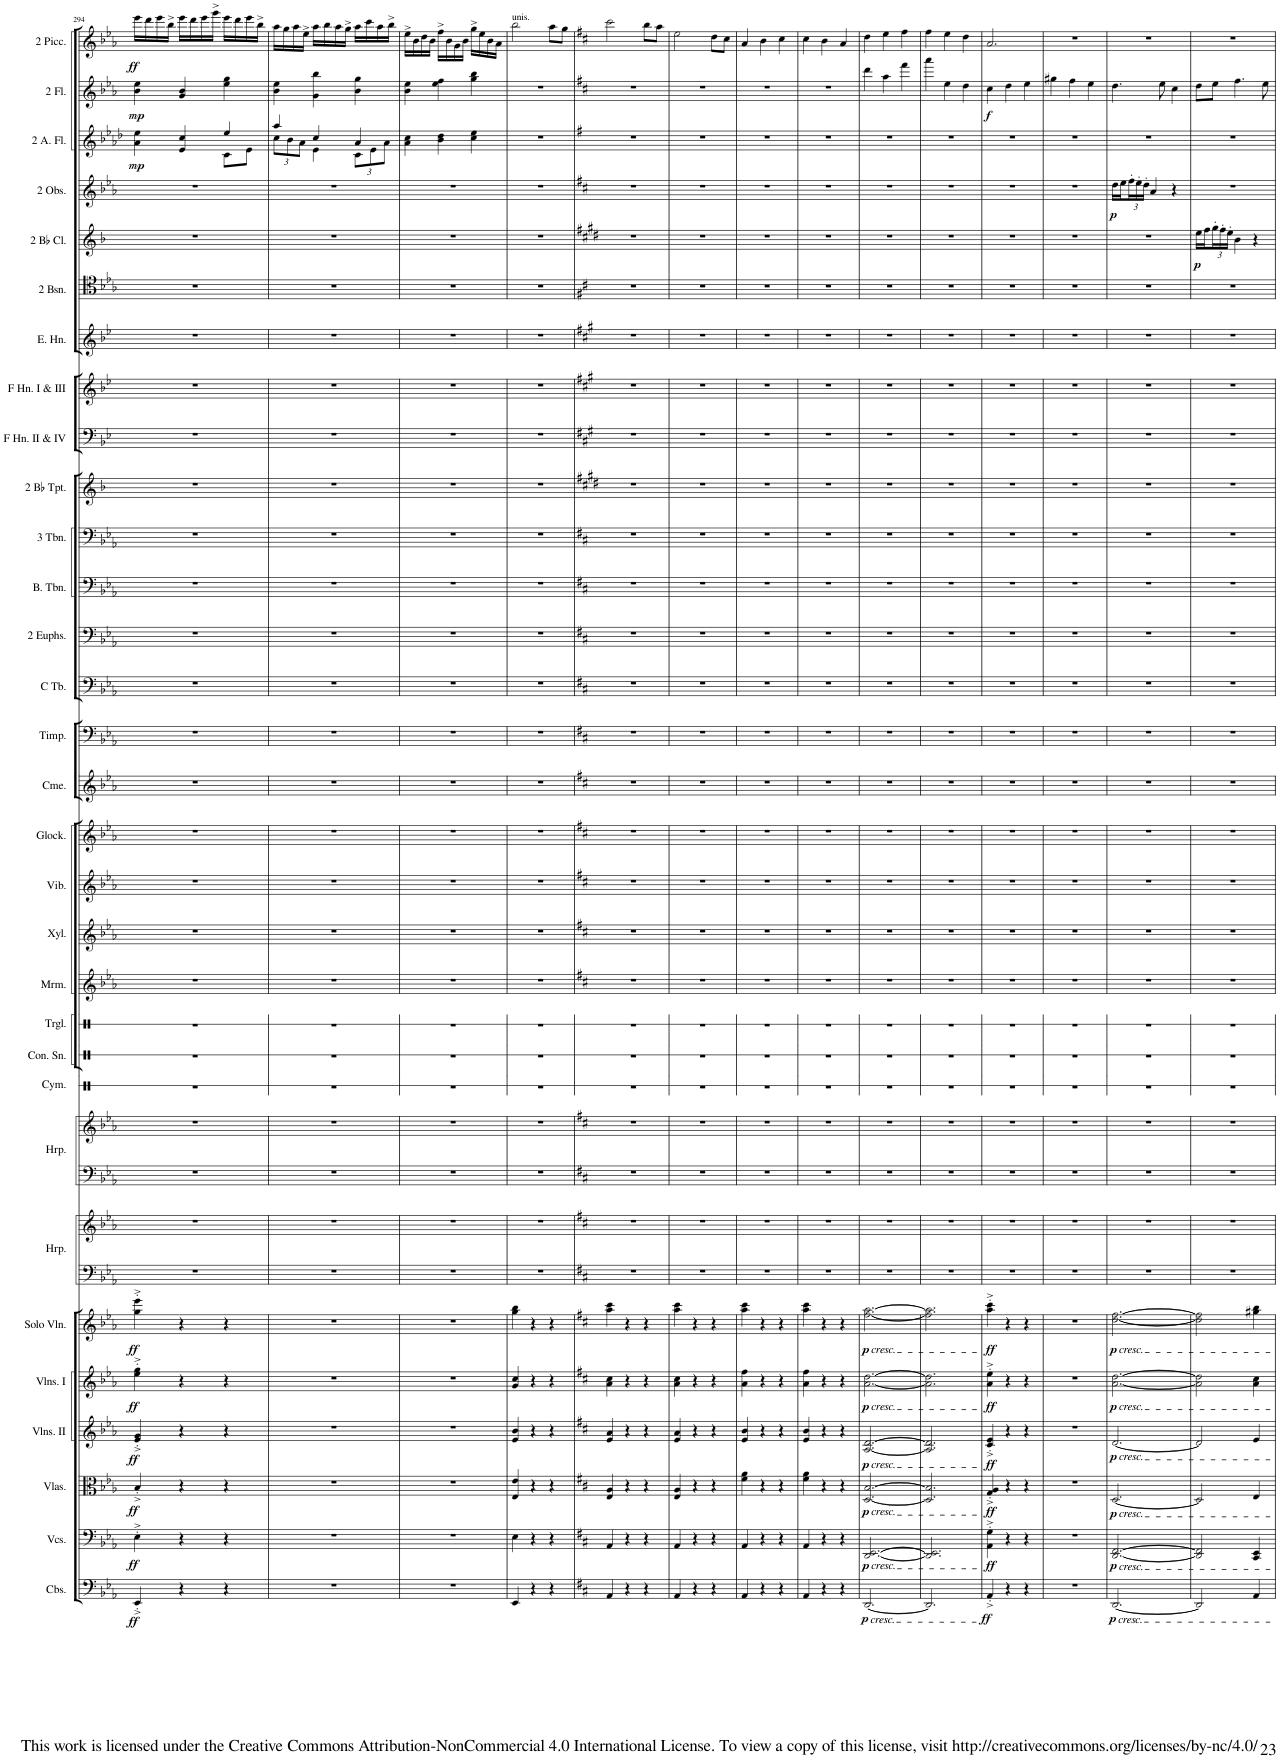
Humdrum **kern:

**kern	**dynam	**kern	**dynam	**kern	**dynam	**kern	**dynam	**kern	**dynam	**kern	**dynam	**kern	**kern	**kern	**kern	**kern	**kern	**kern	**kern	**kern	**kern	**kern	**kern	**kern	**kern	**kern	**kern	**kern	**kern	**kern	**kern	**kern	**kern	**kern	**dynam	**kern	**dynam	**kern	**dynam	**kern	**dynam	**kern	**dynam
*part31	*part31	*part30	*part30	*part29	*part29	*part28	*part28	*part27	*part27	*part26	*part26	*part25	*part25	*part24	*part24	*part23	*part22	*part21	*part20	*part19	*part18	*part17	*part16	*part15	*part14	*part13	*part12	*part11	*part10	*part9	*part8	*part7	*part6	*part5	*part5	*part4	*part4	*part3	*part3	*part2	*part2	*part1	*part1
*staff33	*staff33	*staff32	*staff32	*staff31	*staff31	*staff30	*staff30	*staff29	*staff29	*staff28	*staff28	*staff27	*staff26	*staff25	*staff24	*staff23	*staff22	*staff21	*staff20	*staff19	*staff18	*staff17	*staff16	*staff15	*staff14	*staff13	*staff12	*staff11	*staff10	*staff9	*staff8	*staff7	*staff6	*staff5	*staff5	*staff4	*staff4	*staff3	*staff3	*staff2	*staff2	*staff1	*staff1
*I"Contrabasses	*	*I"Violoncellos	*	*I"Violas	*	*I"Violino II	*	*I"Violins I	*	*I"Solo Violin	*	*I"Harp	*	*I"Harp	*	*I"Cymbal	*I"Concert Snare Drum	*I"Triangle	*I"Marimba	*I"Xylophone	*I"Vibraphone	*I"Glockenspiel	*I"Chromatic Chimes	*I"Timpani	*I"C Tuba	*I"2 Euphoniums	*I"Bass Trombone	*I"3 Trombone	*I"2 Bb Trumpets	*I"Horn in F II &amp; IV	*I"Horn in F I &amp; III	*I"English Horn	*I"2 Bassoons	*I"2 Bb Clarinets	*	*I"2 Oboes	*	*I"2 Alto Flutes	*	*I"2 Flutes	*	*I"2 Piccolo	*
*I'Cbs.	*	*I'Vcs.	*	*I'Vlas.	*	*	*	*I'Vlns. I	*	*I'Solo Vln.	*	*I'Hrp.	*	*I'Hrp.	*	*I'Cym.	*I'Con. Sn.	*I'Trgl.	*I'Mrm.	*I'Xyl.	*I'Vib.	*I'Glock.	*I'Cme.	*I'Timp.	*I'C Tb.	*I'2 Euphs.	*I'B. Tbn.	*I'3 Tbn.	*I'2 Bb Tpt.	*	*	*I'E. Hn.	*I'2 Bsn.	*I'2 Bb Cl.	*	*I'2 Obs.	*	*I'2 A. Fl.	*	*I'2 Fl.	*	*I'2 Picc.	*
!!LO:PB:g=z
*clefF4	*	*clefF4	*	*clefC3	*	*clefG2	*	*clefG2	*	*clefG2	*	*clefF4	*clefG2	*clefF4	*clefG2	*clefX	*clefX	*clefX	*clefG2	*clefG2	*clefG2	*clefG2	*clefG2	*clefF4	*clefF4	*clefF4	*clefF4	*clefF4	*clefG2	*clefF4	*clefG2	*clefG2	*clefF4	*clefG2	*	*clefG2	*	*clefG2	*	*clefG2	*	*clefG2	*
*Trd7c12	*	*	*	*	*	*	*	*	*	*	*	*	*	*	*	*	*	*	*	*Trd-7c-12	*	*Trd-14c-24	*	*	*	*	*	*	*Trd1c2	*Trd4c7	*Trd4c7	*Trd4c7	*	*Trd1c2	*	*	*	*Trd3c5	*	*	*	*Trd-7c-12	*
*k[b-e-a-]	*	*k[b-e-a-]	*	*k[b-e-a-]	*	*k[b-e-a-]	*	*k[b-e-a-]	*	*k[b-e-a-]	*	*k[b-e-a-]	*k[b-e-a-]	*k[b-e-a-]	*k[b-e-a-]	*k[]	*k[]	*k[]	*k[b-e-a-]	*k[b-e-a-]	*k[b-e-a-]	*k[b-e-a-]	*k[b-e-a-]	*k[b-e-a-]	*k[b-e-a-]	*k[b-e-a-]	*k[b-e-a-]	*k[b-e-a-]	*k[b-]	*k[b-e-]	*k[b-e-]	*k[b-e-]	*k[b-e-a-]	*k[b-]	*	*k[b-e-a-]	*	*k[b-e-a-d-]	*	*k[b-e-a-]	*	*k[b-e-a-]	*
*M3/4	*	*M3/4	*	*M3/4	*	*M3/4	*	*M3/4	*	*M3/4	*	*M3/4	*M3/4	*M3/4	*M3/4	*M3/4	*M3/4	*M3/4	*M3/4	*M3/4	*M3/4	*M3/4	*M3/4	*M3/4	*M3/4	*M3/4	*M3/4	*M3/4	*M3/4	*M3/4	*M3/4	*M3/4	*M3/4	*M3/4	*	*M3/4	*	*M3/4	*	*M3/4	*	*M3/4	*
=294	=294	=294	=294	=294	=294	=294	=294	=294	=294	=294	=294	=294	=294	=294	=294	=294	=294	=294	=294	=294	=294	=294	=294	=294	=294	=294	=294	=294	=294	=294	=294	=294	=294	=294	=294	=294	=294	=294	=294	=294	=294	=294	=294
*	*	*	*	*	*	*	*	*	*	*	*	*	*	*	*	*	*	*	*	*	*	*	*	*	*	*	*	*	*	*	*	*	*	*	*	*	*	*^	*	*	*	*	*
!	!LO:DY:b	!	!LO:DY:b	!	!LO:DY:b	!	!LO:DY:b	!	!LO:DY:b	!	!LO:DY:b	!	!	!	!	!	!	!	!	!	!	!	!	!	!	!	!	!	!	!	!	!	!	!	!	!	!	!	!	!LO:DY:b	!	!LO:DY:b	!	!LO:DY:b
4EE-'^/	ff	4E-'^\	ff	4B-'^/	ff	4e-/'^ 4g/'^	ff	4ee-\'^ 4gg\'^	ff	4gg\'^ 4eee-\'^	ff	2.r	2.r	2.r	2.r	2.r	2.r	2.r	2.r	2.r	2.r	2.r	2.r	2.r	2.r	2.r	2.r	2.r	2.r	2.r	2.r	2.r	2.r	2.r	.	2.r	.	4a-\ 4ee-\	2ryy	mp	4b-\ 4ee-\	mp	16eee-\LL	ff
.	.	.	.	.	.	.	.	.	.	.	.	.	.	.	.	.	.	.	.	.	.	.	.	.	.	.	.	.	.	.	.	.	.	.	.	.	.	.	.	.	.	.	16ddd\	.
.	.	.	.	.	.	.	.	.	.	.	.	.	.	.	.	.	.	.	.	.	.	.	.	.	.	.	.	.	.	.	.	.	.	.	.	.	.	.	.	.	.	.	16eee-\	.
.	.	.	.	.	.	.	.	.	.	.	.	.	.	.	.	.	.	.	.	.	.	.	.	.	.	.	.	.	.	.	.	.	.	.	.	.	.	.	.	.	.	.	16bb-^\JJ	.
4r	.	4r	.	4r	.	4r	.	4r	.	4r	.	.	.	.	.	.	.	.	.	.	.	.	.	.	.	.	.	.	.	.	.	.	.	.	.	.	.	4e-/ 4cc/	.	.	4g/ 4b-/	.	16eee-\LL	.
.	.	.	.	.	.	.	.	.	.	.	.	.	.	.	.	.	.	.	.	.	.	.	.	.	.	.	.	.	.	.	.	.	.	.	.	.	.	.	.	.	.	.	16ddd\	.
.	.	.	.	.	.	.	.	.	.	.	.	.	.	.	.	.	.	.	.	.	.	.	.	.	.	.	.	.	.	.	.	.	.	.	.	.	.	.	.	.	.	.	16eee-\	.
.	.	.	.	.	.	.	.	.	.	.	.	.	.	.	.	.	.	.	.	.	.	.	.	.	.	.	.	.	.	.	.	.	.	.	.	.	.	.	.	.	.	.	16ggg^\JJ	.
4r	.	4r	.	4r	.	4r	.	4r	.	4r	.	.	.	.	.	.	.	.	.	.	.	.	.	.	.	.	.	.	.	.	.	.	.	.	.	.	.	4ee-/	8c\L	.	4ee-\ 4gg\	.	16eee-\LL	.
.	.	.	.	.	.	.	.	.	.	.	.	.	.	.	.	.	.	.	.	.	.	.	.	.	.	.	.	.	.	.	.	.	.	.	.	.	.	.	.	.	.	.	16ddd\	.
.	.	.	.	.	.	.	.	.	.	.	.	.	.	.	.	.	.	.	.	.	.	.	.	.	.	.	.	.	.	.	.	.	.	.	.	.	.	.	8e-\J	.	.	.	16eee-\	.
.	.	.	.	.	.	.	.	.	.	.	.	.	.	.	.	.	.	.	.	.	.	.	.	.	.	.	.	.	.	.	.	.	.	.	.	.	.	.	.	.	.	.	16bb-^\JJ	.
=295	=295	=295	=295	=295	=295	=295	=295	=295	=295	=295	=295	=295	=295	=295	=295	=295	=295	=295	=295	=295	=295	=295	=295	=295	=295	=295	=295	=295	=295	=295	=295	=295	=295	=295	=295	=295	=295	=295	=295	=295	=295	=295	=295	=295
*	*	*	*	*	*	*	*	*	*	*	*	*	*	*	*	*	*	*	*	*	*	*	*	*	*	*	*	*	*	*	*	*	*	*	*	*	*	*	*Xbrackettup	*	*	*	*	*
2.r	.	2.r	.	2.r	.	2.r	.	2.r	.	2.r	.	2.r	2.r	2.r	2.r	2.r	2.r	2.r	2.r	2.r	2.r	2.r	2.r	2.r	2.r	2.r	2.r	2.r	2.r	2.r	2.r	2.r	2.r	2.r	.	2.r	.	4aa-/	12cc\L	.	4b-\ 4ee-\	.	16aa-\LL	.
.	.	.	.	.	.	.	.	.	.	.	.	.	.	.	.	.	.	.	.	.	.	.	.	.	.	.	.	.	.	.	.	.	.	.	.	.	.	.	.	.	.	.	16gg\	.
.	.	.	.	.	.	.	.	.	.	.	.	.	.	.	.	.	.	.	.	.	.	.	.	.	.	.	.	.	.	.	.	.	.	.	.	.	.	.	12b-\	.	.	.	.	.
.	.	.	.	.	.	.	.	.	.	.	.	.	.	.	.	.	.	.	.	.	.	.	.	.	.	.	.	.	.	.	.	.	.	.	.	.	.	.	.	.	.	.	16aa-\	.
.	.	.	.	.	.	.	.	.	.	.	.	.	.	.	.	.	.	.	.	.	.	.	.	.	.	.	.	.	.	.	.	.	.	.	.	.	.	.	12a-\J	.	.	.	.	.
.	.	.	.	.	.	.	.	.	.	.	.	.	.	.	.	.	.	.	.	.	.	.	.	.	.	.	.	.	.	.	.	.	.	.	.	.	.	.	.	.	.	.	16ee-^\JJ	.
.	.	.	.	.	.	.	.	.	.	.	.	.	.	.	.	.	.	.	.	.	.	.	.	.	.	.	.	.	.	.	.	.	.	.	.	.	.	4cc/	4e-\	.	4g\ 4bb-\	.	16aa-\LL	.
.	.	.	.	.	.	.	.	.	.	.	.	.	.	.	.	.	.	.	.	.	.	.	.	.	.	.	.	.	.	.	.	.	.	.	.	.	.	.	.	.	.	.	16bb-\	.
.	.	.	.	.	.	.	.	.	.	.	.	.	.	.	.	.	.	.	.	.	.	.	.	.	.	.	.	.	.	.	.	.	.	.	.	.	.	.	.	.	.	.	16aa-\	.
.	.	.	.	.	.	.	.	.	.	.	.	.	.	.	.	.	.	.	.	.	.	.	.	.	.	.	.	.	.	.	.	.	.	.	.	.	.	.	.	.	.	.	16gg^\JJ	.
.	.	.	.	.	.	.	.	.	.	.	.	.	.	.	.	.	.	.	.	.	.	.	.	.	.	.	.	.	.	.	.	.	.	.	.	.	.	4a-/	12c\L	.	4b-\ 4gg\	.	16aa-\LL	.
.	.	.	.	.	.	.	.	.	.	.	.	.	.	.	.	.	.	.	.	.	.	.	.	.	.	.	.	.	.	.	.	.	.	.	.	.	.	.	.	.	.	.	16ccc\	.
.	.	.	.	.	.	.	.	.	.	.	.	.	.	.	.	.	.	.	.	.	.	.	.	.	.	.	.	.	.	.	.	.	.	.	.	.	.	.	12e-\	.	.	.	.	.
.	.	.	.	.	.	.	.	.	.	.	.	.	.	.	.	.	.	.	.	.	.	.	.	.	.	.	.	.	.	.	.	.	.	.	.	.	.	.	.	.	.	.	16aa-\	.
.	.	.	.	.	.	.	.	.	.	.	.	.	.	.	.	.	.	.	.	.	.	.	.	.	.	.	.	.	.	.	.	.	.	.	.	.	.	.	12a-\J	.	.	.	.	.
.	.	.	.	.	.	.	.	.	.	.	.	.	.	.	.	.	.	.	.	.	.	.	.	.	.	.	.	.	.	.	.	.	.	.	.	.	.	.	.	.	.	.	16bb-^\JJ	.
*	*	*	*	*	*	*	*	*	*	*	*	*	*	*	*	*	*	*	*	*	*	*	*	*	*	*	*	*	*	*	*	*	*	*	*	*	*	*v	*v	*	*	*	*	*
=296	=296	=296	=296	=296	=296	=296	=296	=296	=296	=296	=296	=296	=296	=296	=296	=296	=296	=296	=296	=296	=296	=296	=296	=296	=296	=296	=296	=296	=296	=296	=296	=296	=296	=296	=296	=296	=296	=296	=296	=296	=296	=296	=296
2.r	.	2.r	.	2.r	.	2.r	.	2.r	.	2.r	.	2.r	2.r	2.r	2.r	2.r	2.r	2.r	2.r	2.r	2.r	2.r	2.r	2.r	2.r	2.r	2.r	2.r	2.r	2.r	2.r	2.r	2.r	2.r	.	2.r	.	4a-\ 4cc\	.	4b-\ 4ee-\	.	16ee-^\LL	.
.	.	.	.	.	.	.	.	.	.	.	.	.	.	.	.	.	.	.	.	.	.	.	.	.	.	.	.	.	.	.	.	.	.	.	.	.	.	.	.	.	.	16b-\	.
.	.	.	.	.	.	.	.	.	.	.	.	.	.	.	.	.	.	.	.	.	.	.	.	.	.	.	.	.	.	.	.	.	.	.	.	.	.	.	.	.	.	16dd\	.
.	.	.	.	.	.	.	.	.	.	.	.	.	.	.	.	.	.	.	.	.	.	.	.	.	.	.	.	.	.	.	.	.	.	.	.	.	.	.	.	.	.	16b-\JJ	.
.	.	.	.	.	.	.	.	.	.	.	.	.	.	.	.	.	.	.	.	.	.	.	.	.	.	.	.	.	.	.	.	.	.	.	.	.	.	4b-\ 4dd-\	.	4ee-\ 4ff\	.	16ff^\LL	.
.	.	.	.	.	.	.	.	.	.	.	.	.	.	.	.	.	.	.	.	.	.	.	.	.	.	.	.	.	.	.	.	.	.	.	.	.	.	.	.	.	.	16b-\	.
.	.	.	.	.	.	.	.	.	.	.	.	.	.	.	.	.	.	.	.	.	.	.	.	.	.	.	.	.	.	.	.	.	.	.	.	.	.	.	.	.	.	16g\	.
.	.	.	.	.	.	.	.	.	.	.	.	.	.	.	.	.	.	.	.	.	.	.	.	.	.	.	.	.	.	.	.	.	.	.	.	.	.	.	.	.	.	16b-\JJ	.
.	.	.	.	.	.	.	.	.	.	.	.	.	.	.	.	.	.	.	.	.	.	.	.	.	.	.	.	.	.	.	.	.	.	.	.	.	.	4cc\ 4ee-\	.	4gg\ 4bb-\	.	16gg^\LL	.
.	.	.	.	.	.	.	.	.	.	.	.	.	.	.	.	.	.	.	.	.	.	.	.	.	.	.	.	.	.	.	.	.	.	.	.	.	.	.	.	.	.	16ee-\	.
.	.	.	.	.	.	.	.	.	.	.	.	.	.	.	.	.	.	.	.	.	.	.	.	.	.	.	.	.	.	.	.	.	.	.	.	.	.	.	.	.	.	16b-\	.
.	.	.	.	.	.	.	.	.	.	.	.	.	.	.	.	.	.	.	.	.	.	.	.	.	.	.	.	.	.	.	.	.	.	.	.	.	.	.	.	.	.	16a-\JJ	.
=297	=297	=297	=297	=297	=297	=297	=297	=297	=297	=297	=297	=297	=297	=297	=297	=297	=297	=297	=297	=297	=297	=297	=297	=297	=297	=297	=297	=297	=297	=297	=297	=297	=297	=297	=297	=297	=297	=297	=297	=297	=297	=297	=297
!	!	!	!	!	!	!	!	!	!	!	!	!	!	!	!	!	!	!	!	!	!	!	!	!	!	!	!	!	!	!	!	!	!	!	!	!	!	!	!	!	!	!LO:TX:a:t=unis.	!
4EE-/	.	4E-\	.	4E-/ 4e-/	.	4e-/ 4b-/	.	4g/ 4cc/	.	4gg\ 4bb-\	.	2.r	2.r	2.r	2.r	2.r	2.r	2.r	2.r	2.r	2.r	2.r	2.r	2.r	2.r	2.r	2.r	2.r	2.r	2.r	2.r	2.r	2.r	2.r	.	2.r	.	2.r	.	2.r	.	2bb-\	.
4r	.	4r	.	4r	.	4r	.	4r	.	4r	.	.	.	.	.	.	.	.	.	.	.	.	.	.	.	.	.	.	.	.	.	.	.	.	.	.	.	.	.	.	.	.	.
4r	.	4r	.	4r	.	4r	.	4r	.	4r	.	.	.	.	.	.	.	.	.	.	.	.	.	.	.	.	.	.	.	.	.	.	.	.	.	.	.	.	.	.	.	8aa-\L	.
.	.	.	.	.	.	.	.	.	.	.	.	.	.	.	.	.	.	.	.	.	.	.	.	.	.	.	.	.	.	.	.	.	.	.	.	.	.	.	.	.	.	8gg\J	.
=298	=298	=298	=298	=298	=298	=298	=298	=298	=298	=298	=298	=298	=298	=298	=298	=298	=298	=298	=298	=298	=298	=298	=298	=298	=298	=298	=298	=298	=298	=298	=298	=298	=298	=298	=298	=298	=298	=298	=298	=298	=298	=298	=298
*k[f#c#]	*	*k[f#c#]	*	*k[f#c#]	*	*k[f#c#]	*	*k[f#c#]	*	*k[f#c#]	*	*k[f#c#]	*k[f#c#]	*k[f#c#]	*k[f#c#]	*	*	*	*k[f#c#]	*k[f#c#]	*k[f#c#]	*k[f#c#]	*k[f#c#]	*k[f#c#]	*k[f#c#]	*k[f#c#]	*k[f#c#]	*k[f#c#]	*k[f#c#g#d#]	*k[f#c#g#]	*k[f#c#g#]	*k[f#c#g#]	*k[f#c#]	*k[f#c#g#d#]	*	*k[f#c#]	*	*k[f#]	*	*k[f#c#]	*	*k[f#c#]	*
4AA/	.	4AA/	.	4E/ 4A/	.	4e/ 4a/	.	4a\ 4cc#\	.	4aa\ 4ccc#\	.	2.r	2.r	2.r	2.r	2.r	2.r	2.r	2.r	2.r	2.r	2.r	2.r	2.r	2.r	2.r	2.r	2.r	2.r	2.r	2.r	2.r	2.r	2.r	.	2.r	.	2.r	.	2.r	.	2ccc#\	.
4r	.	4r	.	4r	.	4r	.	4r	.	4r	.	.	.	.	.	.	.	.	.	.	.	.	.	.	.	.	.	.	.	.	.	.	.	.	.	.	.	.	.	.	.	.	.
4r	.	4r	.	4r	.	4r	.	4r	.	4r	.	.	.	.	.	.	.	.	.	.	.	.	.	.	.	.	.	.	.	.	.	.	.	.	.	.	.	.	.	.	.	8bb\L	.
.	.	.	.	.	.	.	.	.	.	.	.	.	.	.	.	.	.	.	.	.	.	.	.	.	.	.	.	.	.	.	.	.	.	.	.	.	.	.	.	.	.	8aa\J	.
=299	=299	=299	=299	=299	=299	=299	=299	=299	=299	=299	=299	=299	=299	=299	=299	=299	=299	=299	=299	=299	=299	=299	=299	=299	=299	=299	=299	=299	=299	=299	=299	=299	=299	=299	=299	=299	=299	=299	=299	=299	=299	=299	=299
4AA/	.	4AA/	.	4E/ 4A/	.	4e/ 4a/	.	4a\ 4cc#\	.	4aa\ 4ccc#\	.	2.r	2.r	2.r	2.r	2.r	2.r	2.r	2.r	2.r	2.r	2.r	2.r	2.r	2.r	2.r	2.r	2.r	2.r	2.r	2.r	2.r	2.r	2.r	.	2.r	.	2.r	.	2.r	.	2ee\	.
4r	.	4r	.	4r	.	4r	.	4r	.	4r	.	.	.	.	.	.	.	.	.	.	.	.	.	.	.	.	.	.	.	.	.	.	.	.	.	.	.	.	.	.	.	.	.
4r	.	4r	.	4r	.	4r	.	4r	.	4r	.	.	.	.	.	.	.	.	.	.	.	.	.	.	.	.	.	.	.	.	.	.	.	.	.	.	.	.	.	.	.	8dd\L	.
.	.	.	.	.	.	.	.	.	.	.	.	.	.	.	.	.	.	.	.	.	.	.	.	.	.	.	.	.	.	.	.	.	.	.	.	.	.	.	.	.	.	8cc#\J	.
=300	=300	=300	=300	=300	=300	=300	=300	=300	=300	=300	=300	=300	=300	=300	=300	=300	=300	=300	=300	=300	=300	=300	=300	=300	=300	=300	=300	=300	=300	=300	=300	=300	=300	=300	=300	=300	=300	=300	=300	=300	=300	=300	=300
4AA/	.	4AA/	.	4f#\ 4a\	.	4e/ 4b/	.	4a\ 4ff#\	.	4aa\ 4ccc#\	.	2.r	2.r	2.r	2.r	2.r	2.r	2.r	2.r	2.r	2.r	2.r	2.r	2.r	2.r	2.r	2.r	2.r	2.r	2.r	2.r	2.r	2.r	2.r	.	2.r	.	2.r	.	2.r	.	4a/	.
4r	.	4r	.	4r	.	4r	.	4r	.	4r	.	.	.	.	.	.	.	.	.	.	.	.	.	.	.	.	.	.	.	.	.	.	.	.	.	.	.	.	.	.	.	4b\	.
4r	.	4r	.	4r	.	4r	.	4r	.	4r	.	.	.	.	.	.	.	.	.	.	.	.	.	.	.	.	.	.	.	.	.	.	.	.	.	.	.	.	.	.	.	4cc#\	.
=301	=301	=301	=301	=301	=301	=301	=301	=301	=301	=301	=301	=301	=301	=301	=301	=301	=301	=301	=301	=301	=301	=301	=301	=301	=301	=301	=301	=301	=301	=301	=301	=301	=301	=301	=301	=301	=301	=301	=301	=301	=301	=301	=301
4AA/	.	4AA/	.	4f#\ 4a\	.	4e/ 4b/	.	4a\ 4ff#\	.	4aa\ 4ccc#\	.	2.r	2.r	2.r	2.r	2.r	2.r	2.r	2.r	2.r	2.r	2.r	2.r	2.r	2.r	2.r	2.r	2.r	2.r	2.r	2.r	2.r	2.r	2.r	.	2.r	.	2.r	.	2.r	.	4cc#\	.
4r	.	4r	.	4r	.	4r	.	4r	.	4r	.	.	.	.	.	.	.	.	.	.	.	.	.	.	.	.	.	.	.	.	.	.	.	.	.	.	.	.	.	.	.	4b\	.
4r	.	4r	.	4r	.	4r	.	4r	.	4r	.	.	.	.	.	.	.	.	.	.	.	.	.	.	.	.	.	.	.	.	.	.	.	.	.	.	.	.	.	.	.	4a/	.
=302	=302	=302	=302	=302	=302	=302	=302	=302	=302	=302	=302	=302	=302	=302	=302	=302	=302	=302	=302	=302	=302	=302	=302	=302	=302	=302	=302	=302	=302	=302	=302	=302	=302	=302	=302	=302	=302	=302	=302	=302	=302	=302	=302
!	!	!	!	!	!	!	!	!	!	!LO:TX:b:i:t=cresc.	!	!	!	!	!	!	!	!	!	!	!	!	!	!	!	!	!	!	!	!	!	!	!	!	!	!	!	!	!	!	!	!	!
!	!	!	!	!	!	!	!	!LO:TX:b:i:t=cresc.	!	!	!	!	!	!	!	!	!	!	!	!	!	!	!	!	!	!	!	!	!	!	!	!	!	!	!	!	!	!	!	!	!	!	!
!	!	!	!	!	!	!LO:TX:b:i:t=cresc.	!	!	!	!	!	!	!	!	!	!	!	!	!	!	!	!	!	!	!	!	!	!	!	!	!	!	!	!	!	!	!	!	!	!	!	!	!
!	!	!	!	!LO:TX:b:i:t=cresc.	!	!	!	!	!	!	!	!	!	!	!	!	!	!	!	!	!	!	!	!	!	!	!	!	!	!	!	!	!	!	!	!	!	!	!	!	!	!	!
!	!	!LO:TX:b:i:t=cresc.	!	!	!	!	!	!	!	!	!	!	!	!	!	!	!	!	!	!	!	!	!	!	!	!	!	!	!	!	!	!	!	!	!	!	!	!	!	!	!	!	!
!LO:TX:b:i:t=cresc.	!	!	!	!	!	!	!	!	!	!	!	!	!	!	!	!	!	!	!	!	!	!	!	!	!	!	!	!	!	!	!	!	!	!	!	!	!	!	!	!	!	!	!
!	!LO:DY:b	!	!LO:DY:b	!	!LO:DY:b	!	!LO:DY:b	!	!LO:DY:b	!	!LO:DY:b	!	!	!	!	!	!	!	!	!	!	!	!	!	!	!	!	!	!	!	!	!	!	!	!	!	!	!	!	!	!	!	!
[2.DD/	p	[2.DD/ [2.EE/	p	[2.D/ [2.B/	p	[2.A/ [2.d/	p	[2.a\ [2.dd\	p	[2.ff#\ [2.aa\	p	2.r	2.r	2.r	2.r	2.r	2.r	2.r	2.r	2.r	2.r	2.r	2.r	2.r	2.r	2.r	2.r	2.r	2.r	2.r	2.r	2.r	2.r	2.r	.	2.r	.	2.r	.	4ddd\	.	4dd\	.
.	.	.	.	.	.	.	.	.	.	.	.	.	.	.	.	.	.	.	.	.	.	.	.	.	.	.	.	.	.	.	.	.	.	.	.	.	.	.	.	4aa\	.	4ee\	.
.	.	.	.	.	.	.	.	.	.	.	.	.	.	.	.	.	.	.	.	.	.	.	.	.	.	.	.	.	.	.	.	.	.	.	.	.	.	.	.	4fff#\	.	4ff#\	.
=303	=303	=303	=303	=303	=303	=303	=303	=303	=303	=303	=303	=303	=303	=303	=303	=303	=303	=303	=303	=303	=303	=303	=303	=303	=303	=303	=303	=303	=303	=303	=303	=303	=303	=303	=303	=303	=303	=303	=303	=303	=303	=303	=303
2.DD/]	.	2.DD/] 2.EE/]	.	2.D/] 2.B/]	.	2.A/] 2.d/]	.	2.a\] 2.dd\]	.	2.ff#\] 2.aa\]	.	2.r	2.r	2.r	2.r	2.r	2.r	2.r	2.r	2.r	2.r	2.r	2.r	2.r	2.r	2.r	2.r	2.r	2.r	2.r	2.r	2.r	2.r	2.r	.	2.r	.	2.r	.	4aaa\	.	4ff#\	.
.	.	.	.	.	.	.	.	.	.	.	.	.	.	.	.	.	.	.	.	.	.	.	.	.	.	.	.	.	.	.	.	.	.	.	.	.	.	.	.	4ee\	.	4ee\	.
.	.	.	.	.	.	.	.	.	.	.	.	.	.	.	.	.	.	.	.	.	.	.	.	.	.	.	.	.	.	.	.	.	.	.	.	.	.	.	.	4dd\	.	4dd\	.
=304	=304	=304	=304	=304	=304	=304	=304	=304	=304	=304	=304	=304	=304	=304	=304	=304	=304	=304	=304	=304	=304	=304	=304	=304	=304	=304	=304	=304	=304	=304	=304	=304	=304	=304	=304	=304	=304	=304	=304	=304	=304	=304	=304
!	!LO:DY:b	!	!LO:DY:b	!	!LO:DY:b	!	!LO:DY:b	!	!LO:DY:b	!	!LO:DY:b	!	!	!	!	!	!	!	!	!	!	!	!	!	!	!	!	!	!	!	!	!	!	!	!	!	!	!	!	!	!LO:DY:b	!	!
4AA'^/	ff	4AA\'^ 4G\'^	ff	4G/'^ 4A/'^	ff	4c#/'^ 4e/'^	ff	4a\'^ 4ee\'^	ff	4aa\'^ 4ccc#\'^	ff	2.r	2.r	2.r	2.r	2.r	2.r	2.r	2.r	2.r	2.r	2.r	2.r	2.r	2.r	2.r	2.r	2.r	2.r	2.r	2.r	2.r	2.r	2.r	.	2.r	.	2.r	.	4cc#\	f	2.a/	.
4r	.	4r	.	4r	.	4r	.	4r	.	4r	.	.	.	.	.	.	.	.	.	.	.	.	.	.	.	.	.	.	.	.	.	.	.	.	.	.	.	.	.	4dd\	.	.	.
4r	.	4r	.	4r	.	4r	.	4r	.	4r	.	.	.	.	.	.	.	.	.	.	.	.	.	.	.	.	.	.	.	.	.	.	.	.	.	.	.	.	.	4ee\	.	.	.
=305	=305	=305	=305	=305	=305	=305	=305	=305	=305	=305	=305	=305	=305	=305	=305	=305	=305	=305	=305	=305	=305	=305	=305	=305	=305	=305	=305	=305	=305	=305	=305	=305	=305	=305	=305	=305	=305	=305	=305	=305	=305	=305	=305
2.r	.	2.r	.	2.r	.	2.r	.	2.r	.	2.r	.	2.r	2.r	2.r	2.r	2.r	2.r	2.r	2.r	2.r	2.r	2.r	2.r	2.r	2.r	2.r	2.r	2.r	2.r	2.r	2.r	2.r	2.r	2.r	.	2.r	.	2.r	.	4gg#X\	.	2.r	.
.	.	.	.	.	.	.	.	.	.	.	.	.	.	.	.	.	.	.	.	.	.	.	.	.	.	.	.	.	.	.	.	.	.	.	.	.	.	.	.	4ff#\	.	.	.
.	.	.	.	.	.	.	.	.	.	.	.	.	.	.	.	.	.	.	.	.	.	.	.	.	.	.	.	.	.	.	.	.	.	.	.	.	.	.	.	4ee\	.	.	.
=306	=306	=306	=306	=306	=306	=306	=306	=306	=306	=306	=306	=306	=306	=306	=306	=306	=306	=306	=306	=306	=306	=306	=306	=306	=306	=306	=306	=306	=306	=306	=306	=306	=306	=306	=306	=306	=306	=306	=306	=306	=306	=306	=306
!	!	!	!	!	!	!	!	!	!	!LO:TX:b:i:t=cresc.	!	!	!	!	!	!	!	!	!	!	!	!	!	!	!	!	!	!	!	!	!	!	!	!	!	!	!	!	!	!	!	!	!
!	!	!	!	!	!	!	!	!LO:TX:b:i:t=cresc.	!	!	!	!	!	!	!	!	!	!	!	!	!	!	!	!	!	!	!	!	!	!	!	!	!	!	!	!	!	!	!	!	!	!	!
!	!	!	!	!	!	!LO:TX:b:i:t=cresc.	!	!	!	!	!	!	!	!	!	!	!	!	!	!	!	!	!	!	!	!	!	!	!	!	!	!	!	!	!	!	!	!	!	!	!	!	!
!	!	!	!	!LO:TX:b:i:t=cresc.	!	!	!	!	!	!	!	!	!	!	!	!	!	!	!	!	!	!	!	!	!	!	!	!	!	!	!	!	!	!	!	!	!	!	!	!	!	!	!
!	!	!LO:TX:b:i:t=cresc.	!	!	!	!	!	!	!	!	!	!	!	!	!	!	!	!	!	!	!	!	!	!	!	!	!	!	!	!	!	!	!	!	!	!	!	!	!	!	!	!	!
!LO:TX:b:i:t=cresc.	!	!	!	!	!	!	!	!	!	!	!	!	!	!	!	!	!	!	!	!	!	!	!	!	!	!	!	!	!	!	!	!	!	!	!	!	!	!	!	!	!	!	!
!	!LO:DY:b	!	!LO:DY:b	!	!LO:DY:b	!	!LO:DY:b	!	!LO:DY:b	!	!LO:DY:b	!	!	!	!	!	!	!	!	!	!	!	!	!	!	!	!	!	!	!	!	!	!	!	!	!	!LO:DY:b	!	!	!	!	!	!
[2.DD/	p	[2.DD/ [2.FF#/	p	[2.D/	p	[2.d/	p	[2.a\ [2.dd\	p	[2.dd\ [2.ff#\	p	2.r	2.r	2.r	2.r	2.r	2.r	2.r	2.r	2.r	2.r	2.r	2.r	2.r	2.r	2.r	2.r	2.r	2.r	2.r	2.r	2.r	2.r	2.r	.	16dd\LL	p	2.r	.	4.dd\	.	2.r	.
.	.	.	.	.	.	.	.	.	.	.	.	.	.	.	.	.	.	.	.	.	.	.	.	.	.	.	.	.	.	.	.	.	.	.	.	16ee\	.	.	.	.	.	.	.
*	*	*	*	*	*	*	*	*	*	*	*	*	*	*	*	*	*	*	*	*	*	*	*	*	*	*	*	*	*	*	*	*	*	*	*	*Xbrackettup	*	*	*	*	*	*	*
.	.	.	.	.	.	.	.	.	.	.	.	.	.	.	.	.	.	.	.	.	.	.	.	.	.	.	.	.	.	.	.	.	.	.	.	24ff#'\	.	.	.	.	.	.	.
.	.	.	.	.	.	.	.	.	.	.	.	.	.	.	.	.	.	.	.	.	.	.	.	.	.	.	.	.	.	.	.	.	.	.	.	24ee'\	.	.	.	.	.	.	.
.	.	.	.	.	.	.	.	.	.	.	.	.	.	.	.	.	.	.	.	.	.	.	.	.	.	.	.	.	.	.	.	.	.	.	.	24dd'\JJ	.	.	.	.	.	.	.
.	.	.	.	.	.	.	.	.	.	.	.	.	.	.	.	.	.	.	.	.	.	.	.	.	.	.	.	.	.	.	.	.	.	.	.	4a/	.	.	.	.	.	.	.
.	.	.	.	.	.	.	.	.	.	.	.	.	.	.	.	.	.	.	.	.	.	.	.	.	.	.	.	.	.	.	.	.	.	.	.	.	.	.	.	8ee\	.	.	.
.	.	.	.	.	.	.	.	.	.	.	.	.	.	.	.	.	.	.	.	.	.	.	.	.	.	.	.	.	.	.	.	.	.	.	.	4r	.	.	.	4cc#\	.	.	.
=307	=307	=307	=307	=307	=307	=307	=307	=307	=307	=307	=307	=307	=307	=307	=307	=307	=307	=307	=307	=307	=307	=307	=307	=307	=307	=307	=307	=307	=307	=307	=307	=307	=307	=307	=307	=307	=307	=307	=307	=307	=307	=307	=307
!	!	!	!	!	!	!	!	!	!	!	!	!	!	!	!	!	!	!	!	!	!	!	!	!	!	!	!	!	!	!	!	!	!	!	!LO:DY:b	!	!	!	!	!	!	!	!
2DD/]	.	2DD/] 2FF#/]	.	2D/]	.	2d/]	.	2a\] 2dd\]	.	2dd\] 2ff#\]	.	2.r	2.r	2.r	2.r	2.r	2.r	2.r	2.r	2.r	2.r	2.r	2.r	2.r	2.r	2.r	2.r	2.r	2.r	2.r	2.r	2.r	2.r	16ee\LL	p	2.r	.	2.r	.	8dd\L	.	2.r	.
.	.	.	.	.	.	.	.	.	.	.	.	.	.	.	.	.	.	.	.	.	.	.	.	.	.	.	.	.	.	.	.	.	.	16ff#\	.	.	.	.	.	.	.	.	.
*	*	*	*	*	*	*	*	*	*	*	*	*	*	*	*	*	*	*	*	*	*	*	*	*	*	*	*	*	*	*	*	*	*	*Xbrackettup	*	*	*	*	*	*	*	*	*
.	.	.	.	.	.	.	.	.	.	.	.	.	.	.	.	.	.	.	.	.	.	.	.	.	.	.	.	.	.	.	.	.	.	24gg#'\	.	.	.	.	.	8ee\J	.	.	.
.	.	.	.	.	.	.	.	.	.	.	.	.	.	.	.	.	.	.	.	.	.	.	.	.	.	.	.	.	.	.	.	.	.	24ff#'\	.	.	.	.	.	.	.	.	.
.	.	.	.	.	.	.	.	.	.	.	.	.	.	.	.	.	.	.	.	.	.	.	.	.	.	.	.	.	.	.	.	.	.	24ee'\JJ	.	.	.	.	.	.	.	.	.
.	.	.	.	.	.	.	.	.	.	.	.	.	.	.	.	.	.	.	.	.	.	.	.	.	.	.	.	.	.	.	.	.	.	4b\	.	.	.	.	.	4.ff#\	.	.	.
4AA/	.	4CC#/ 4EE/	.	4E/	.	4e/	.	4a\ 4cc#\	.	4gg#X\ 4bb\	.	.	.	.	.	.	.	.	.	.	.	.	.	.	.	.	.	.	.	.	.	.	.	4r	.	.	.	.	.	.	.	.	.
.	.	.	.	.	.	.	.	.	.	.	.	.	.	.	.	.	.	.	.	.	.	.	.	.	.	.	.	.	.	.	.	.	.	.	.	.	.	.	.	8ee\	.	.	.
=	=	=	=	=	=	=	=	=	=	=	=	=	=	=	=	=	=	=	=	=	=	=	=	=	=	=	=	=	=	=	=	=	=	=	=	=	=	=	=	=	=	=	=
*-	*-	*-	*-	*-	*-	*-	*-	*-	*-	*-	*-	*-	*-	*-	*-	*-	*-	*-	*-	*-	*-	*-	*-	*-	*-	*-	*-	*-	*-	*-	*-	*-	*-	*-	*-	*-	*-	*-	*-	*-	*-	*-	*-
